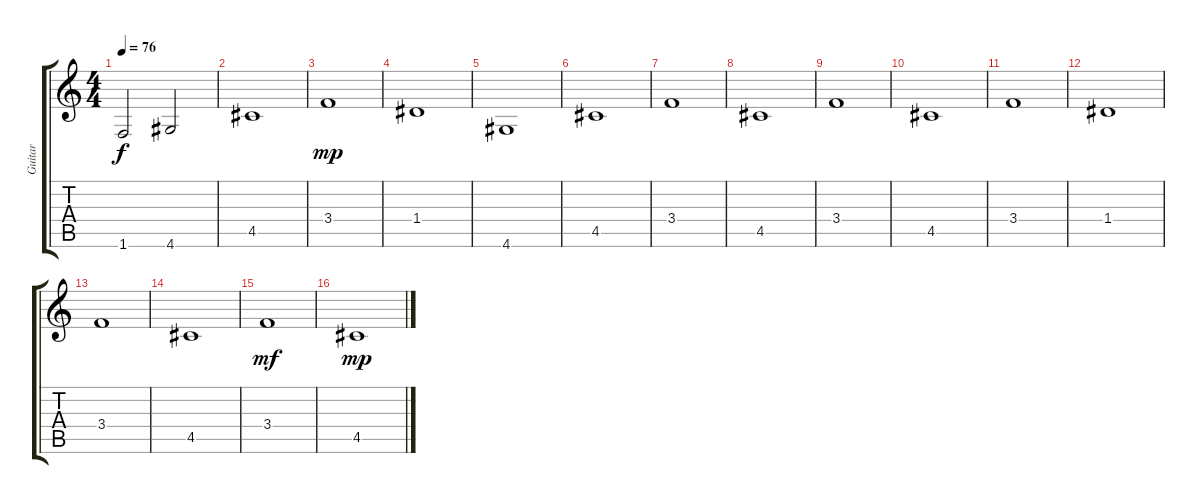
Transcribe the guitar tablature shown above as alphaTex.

\track ("Guitar" "Guitar") {instrument electricbassfinger}
\staff {score tabs}
\tuning (E4 B3 G3 D3 A2 E2) {hide}
\ts (4 4)
\tempo 76
\clef g2
\ks c
1.6.2{dy f} 4.6.2 |
4.5.1{txt ""} |
3.4.1{dy mp} |
1.4.1 |
4.6.1 |
4.5.1 |
3.4.1 |
4.5.1 |
3.4.1 |
4.5.1 |
3.4.1 |
1.4.1 |
3.4.1 |
4.5.1 |
3.4.1{dy mf} |
4.5.1{dy mp}
